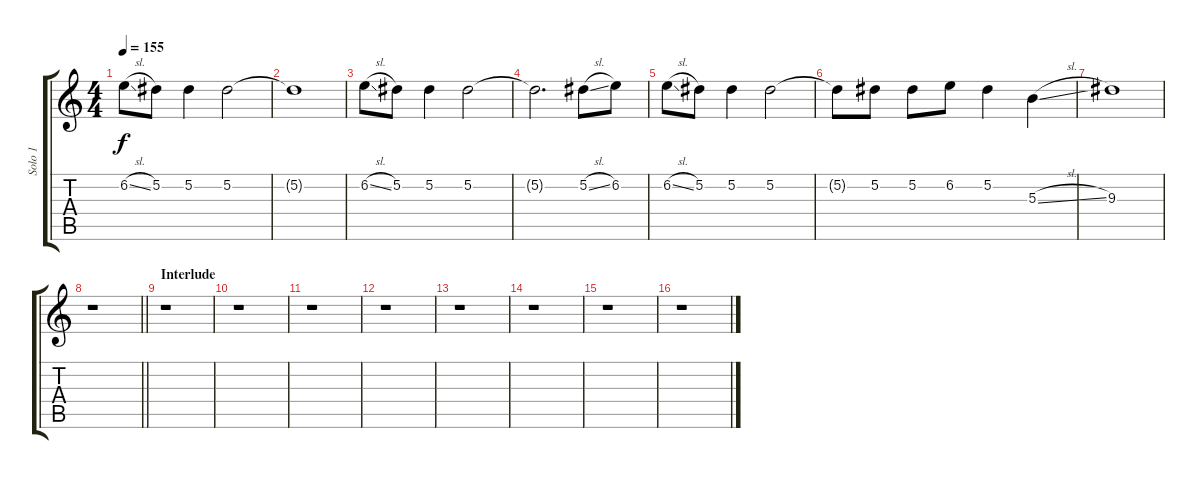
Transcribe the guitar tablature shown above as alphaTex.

\track ("Solo 1" "Solo 1") {instrument distortionguitar}
\staff {score tabs}
\tuning (Eb4 Bb3 Gb3 Db3 Ab2 Eb2) {hide}
\ts (4 4)
\tempo 155
\clef g2
\ks c
6.2{sl}.8{dy f} 5.2.8 5.2.4 5.2.2 |
5.2{t}.1 |
6.2{sl}.8 5.2.8 5.2.4 5.2.2 |
5.2{t}.2{d} 5.2{sl}.8 6.2.8 |
6.2{sl}.8 5.2.8 5.2.4 5.2.2 |
5.2{t}.8 5.2.8 5.2.8 6.2.8 5.2.4 5.3{sl}.4 |
9.3.1 |
\barLineRight lightlight
r.1 |
\section ("" "Interlude")
r.1 |
r.1 |
r.1 |
r.1 |
r.1 |
r.1 |
r.1 |
r.1
